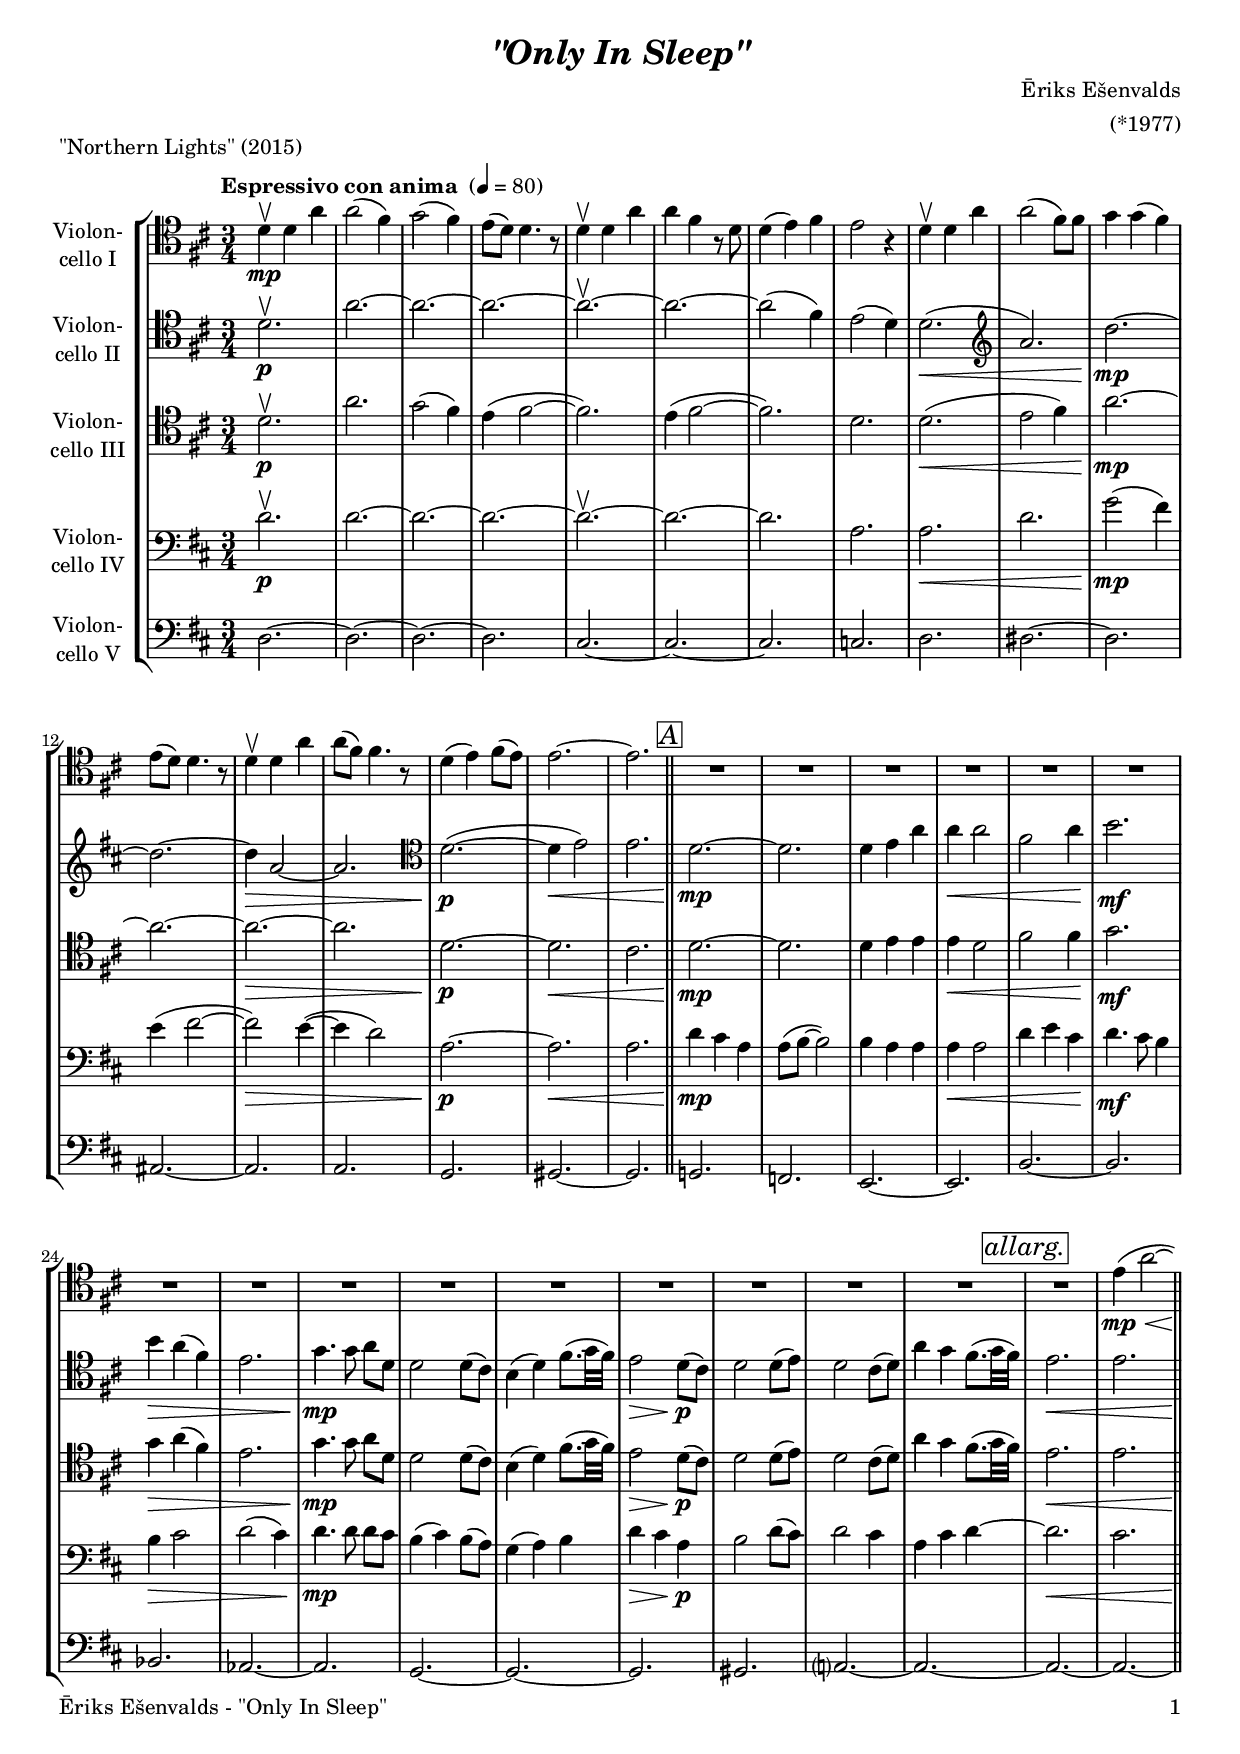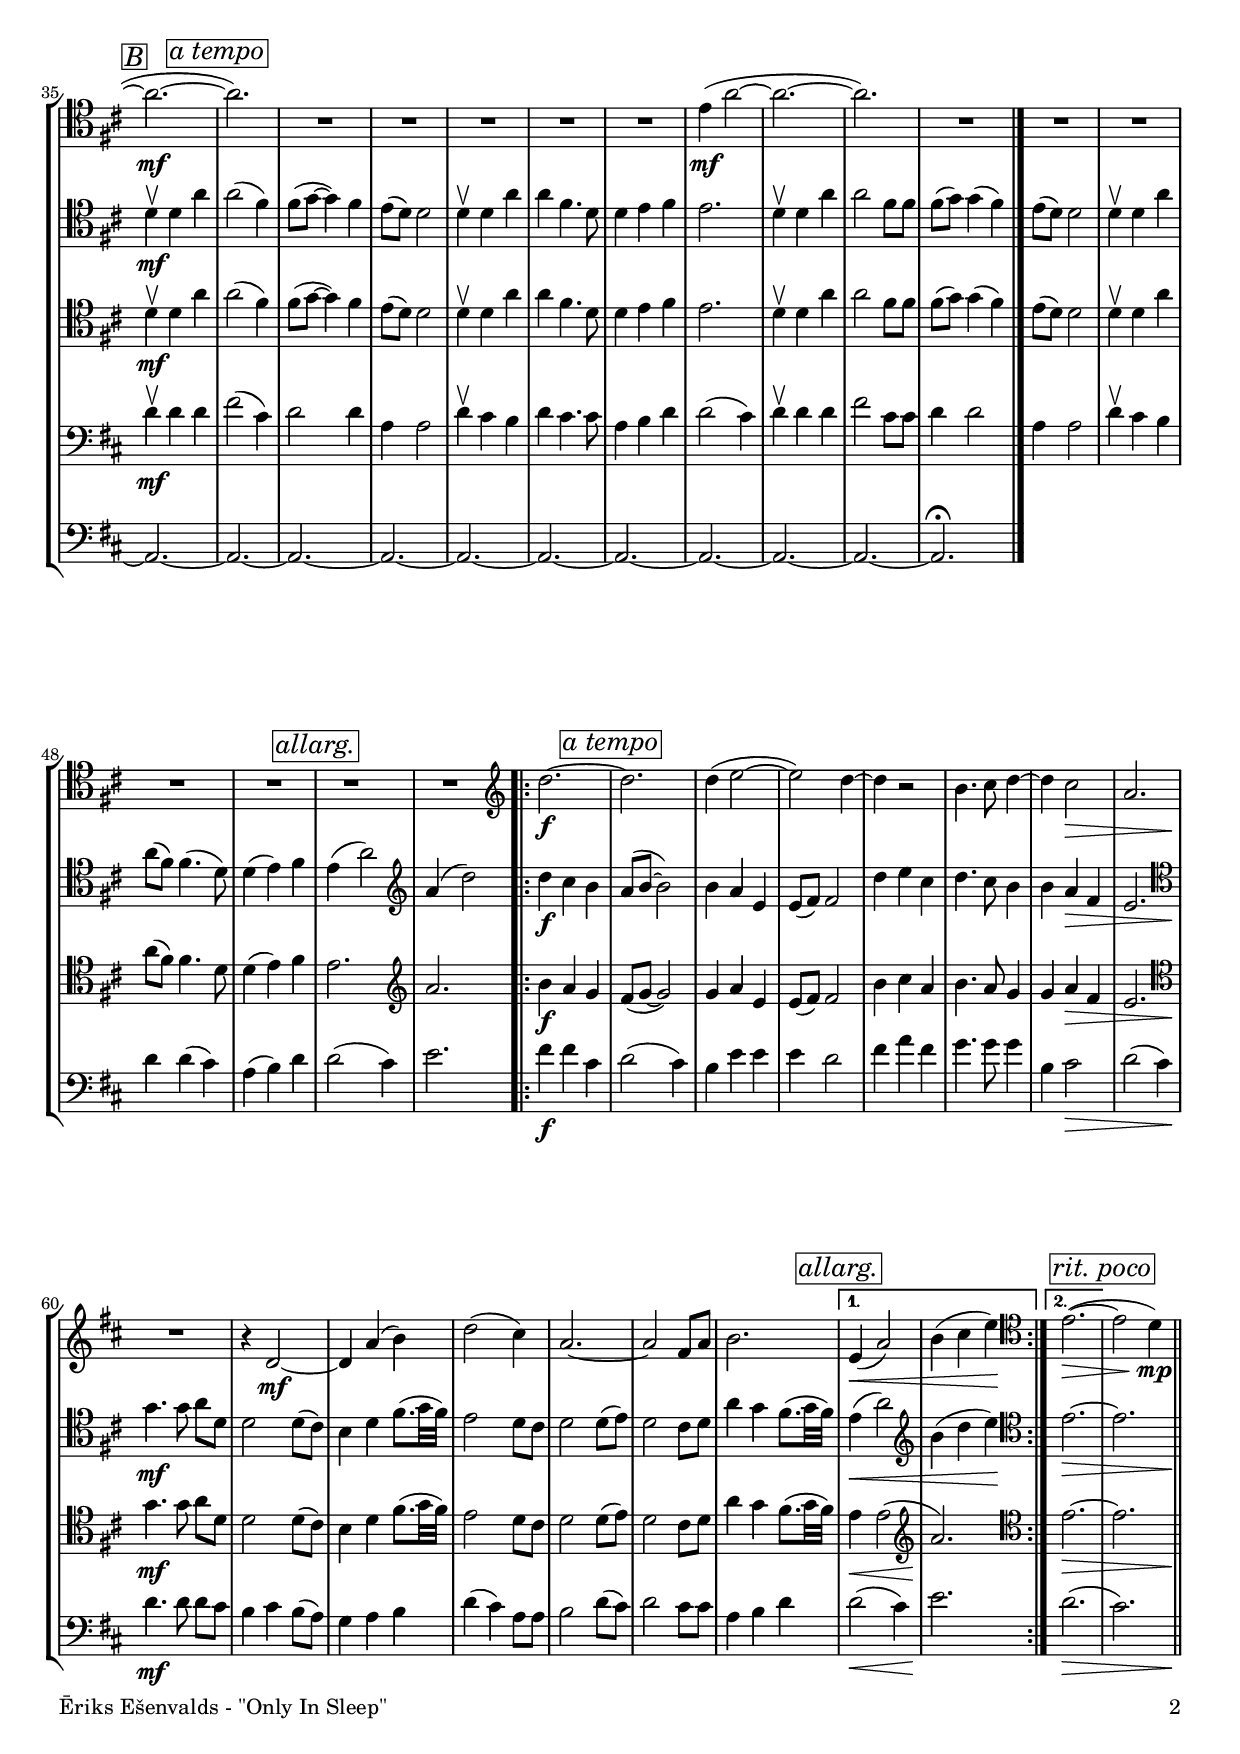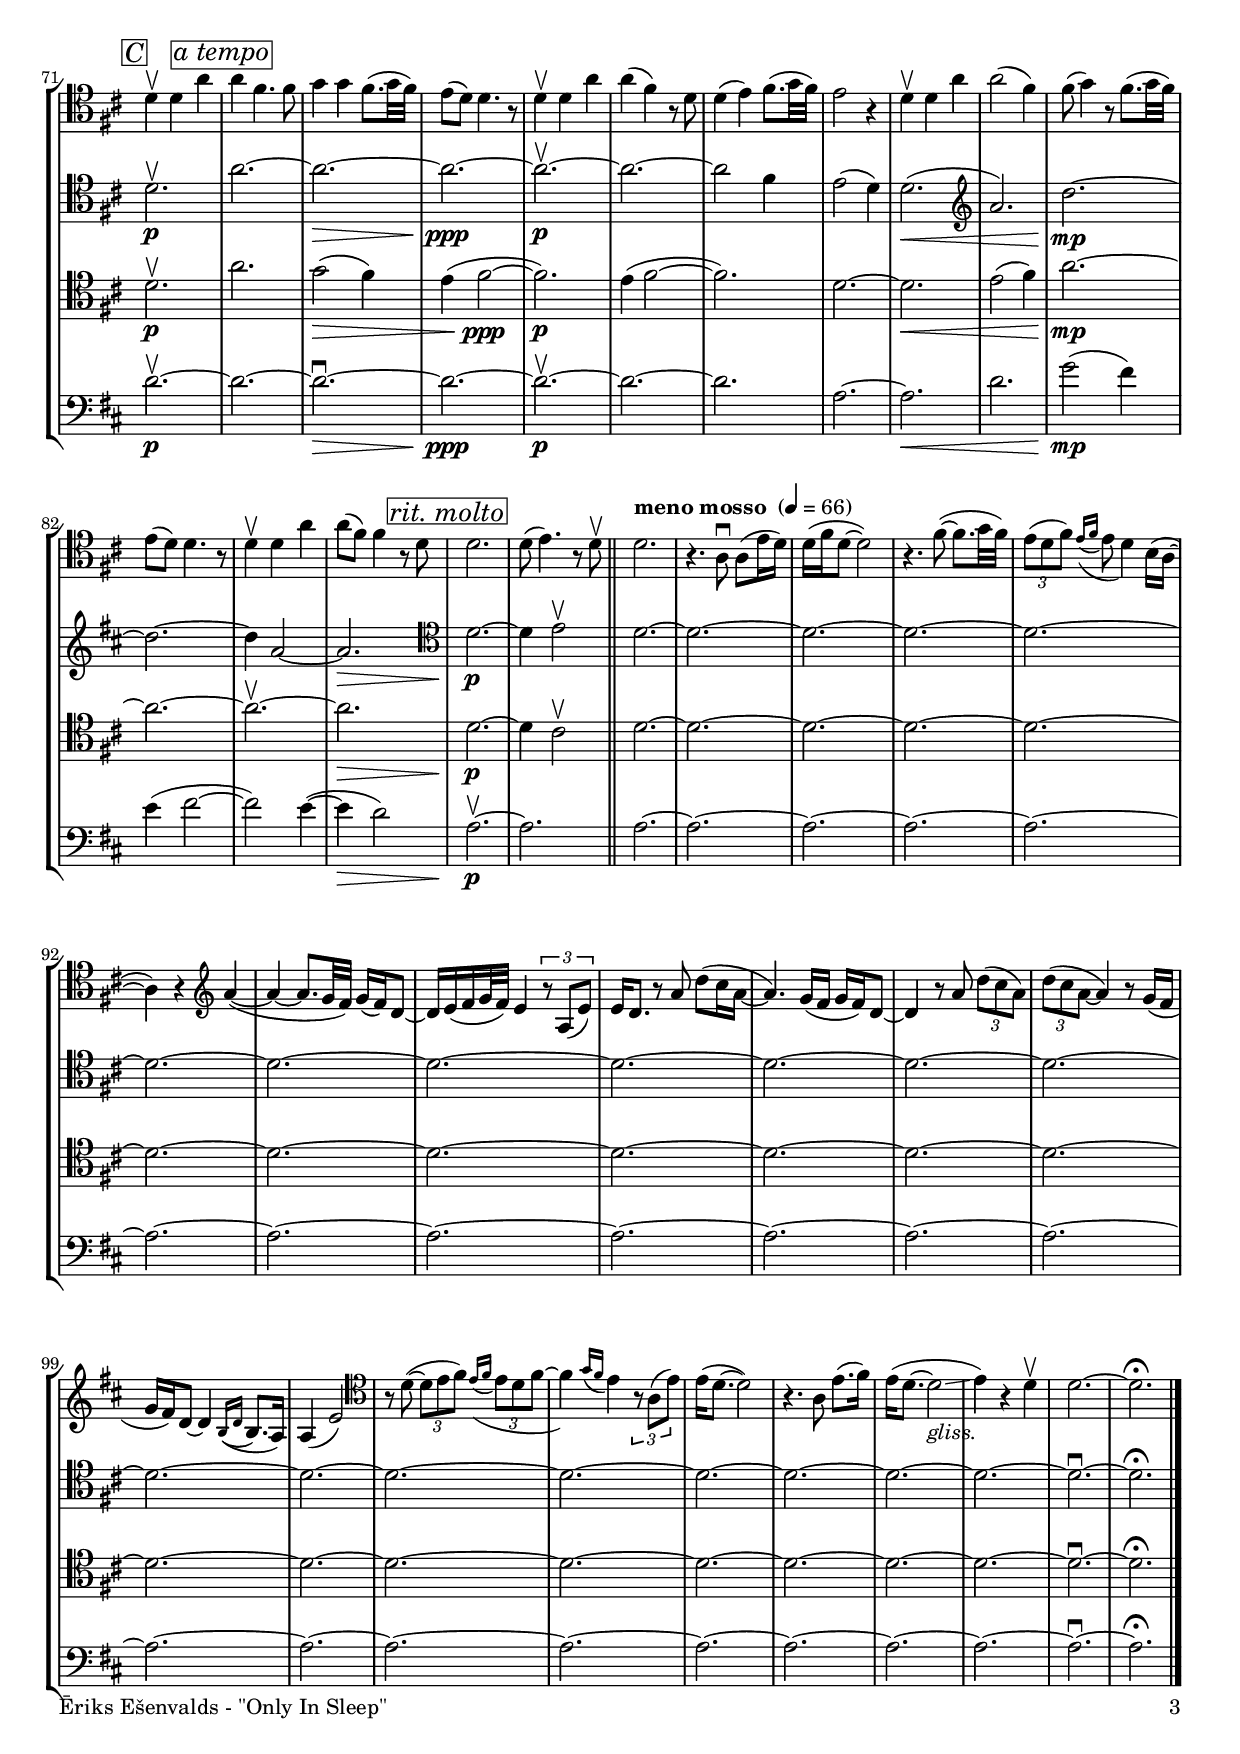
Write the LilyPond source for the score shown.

\version "2.24.1"
\include "deutsch.ly"

#(set-global-staff-size 18.5)

\header {
  title     = \markup \bold \italic "\"Only In Sleep\""
  composer  = "Ēriks Ešenvalds"
  arranger  = "(*1977)"
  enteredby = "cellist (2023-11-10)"
  piece     = "\"Northern Lights\" (2015)"
}

voiceconsts = {
  \key d \major
  \time 3/4
  \clef "bass"
%  \numericTimeSignature
  \compressEmptyMeasures
  % Set default beaming for all staves
  \set Timing.beamExceptions = #'()
  \set Timing.baseMoment     = #(ly:make-moment 1 4)
  \set Timing.beatStructure  = #'(1 1 1)
  \tempo "Espressivo con anima " 4=80
}

mist = "string ensemble 1"
mivl = "violin"
miba = "cello"
mipz = "pizzicato strings"

boxa = { \bar "||" \mark \markup \box \italic "A" }
boxb = { \bar "||" \mark \markup \box \italic "B" }
boxc = { \bar "||" \mark \markup \box \italic "C" }
boxd = { \bar "||" \tempo "meno mosso " 4=66 }

alla = \mark \markup \box \italic "allarg."
atem = \mark \markup \box \italic "a tempo"
glis = \markup \italic "gliss."
rimo = \mark \markup \box \italic "rit. molto"
ripo = \mark \markup \box \italic "rit. poco"
solo = \markup \italic "solo"

va = \relative c' {
  \voiceconsts
  \clef "tenor"

  d4\upbow\mp d a'
  a2( fis4)
  g2( fis4)
  e8( d) d4. r8
  d4\upbow d a'
  a fis r8 d
  d4( e) fis

  e2 r4
  d\upbow d a'
  a2( fis8) fis
  g4 g( fis)
  e8( d) d4. r8
  d4\upbow d a'
  a8( fis) fis4. r8

  d4( e) fis8( e)
  e2.~
  e \boxa
  R2.*15 \alla
  R2.
  e4(\mp\< a2~ \boxb
  a2.~\!\mf \atem

  a)
  R2.*5
  e4(\mf a2~
  a2.~
  a)
  R2.*5 \alla
  R2.*2
  \repeat volta 2 {
    \clef "treble"
    d2.~\f \atem
    d
    d4( e2~
    e) d4~
    d r2

    h4. cis8 d4~
    d cis2\>
    a2.
    R\!
    r4 d,2~\mf
    d4 a'( h)

    d2( cis4)
    a2.~
    a2 fis8 a
    h2. \alla
  }
  \alternative {
    { e,4(\< a2) | h4( cis e)\! }
    { \clef "tenor" e,2.(~\> }
  } \ripo
  e2 d4)\!\mp \boxc
  d\upbow d a' \atem
  a fis4. fis8
  g4 g fis8.( g32 fis)
  e8( d) d4. r8
  d4\upbow d a'
  a( fis) r8 d

  d4( e) fis8.( g32 fis)
  e2 r4
  d\upbow d a'
  a2( fis4)
  fis8( g4) r8 fis8.( g32 fis)
  e8( d) d4. r8
  d4\upbow d a'
  a8( fis) fis4 r8 d \rimo

  d2.
  d8( e4.) r8 d\upbow \boxd
  d2.
  r4. a8\downbow a( e'16 d)
  d( fis d8~ d2)
  r4. fis8(~ fis8. g32 fis)
  \tuplet 3/2 4 { e8( d fis) } \appoggiatura { e16( fis } e8 d4) h16( a~

  a4) r \clef "treble" a'(~
  a~ a8. g32 fis) g16( fis) d8~
  d16 e( fis g32 fis) e4 \tuplet 3/2 4 { r8 a,( e') }
  e16 d8. r8 a' d( cis16 a~
  a4.) g16( fis g fis) d8~

  d4 r8 a' \tuplet 3/2 4 { d( cis a) }
  \tuplet 3/2 4 { d( cis a~ } a4) r8 g16( fis
  g fis) d8~ d4 \appoggiatura { h16( d } h8. a16)
  a4( e'2) \clef "tenor"
  r8 d(~ \tuplet 3/2 4 { d e fis) } \appoggiatura { e16( fis } \tuplet 3/2 4 { e8 d fis~ }
  fis4) \appoggiatura { g16 fis } e4 \tuplet 3/2 4 { r8 a,( e') }

  e16( d8.~ d2)
  r4. a8 e'8.( fis16)
  e( d8.~ d2\glissando_\glis
  e4) r d\upbow
  d2.~
  d\fermata \bar "|."
}

vb = \relative c' {
  \voiceconsts
  \clef "tenor"

  d2.\upbow\p
  a'~
  a~
  a~
  a~\upbow
  a~
  a2( fis4)

  e2( d4)
  d2.(\< \clef "treble"
  a')
  d~\!\mp
  d~
  d4\> a2~
  a2. \clef "tenor"

  d,(~\!\p
  d4\< e2)
  e2. \boxa
  d~\!\mp
  d
  d4 e a
  a\< a2
  fis a4\!

  h2.\mf
  h4\> a( fis)
  e2.
  g4.\!\mp g8 a d,
  d2 d8( cis)
  h4( d) fis8.( g32 fis)

  e2\> d8(\!\p cis)
  d2 d8( e)
  d2 cis8( d)
  a'4 g fis8.( g32 fis) \alla
  e2.\<
  e \boxb
  d4\upbow\!\mf d a' \atem

  a2( fis4)
  fis8( g~ g4) fis
  e8( d) d2
  d4\upbow d a'
  a fis4. d8
  d4 e fis
  e2.

  d4\upbow d a'
  a2 fis8 fis
  fis( g) g4( fis)
  e8( d) d2
  d4\upbow d a'
  a8( fis) fis4.( d8)
  d4( e) fis \alla

  e( a2) \clef "treble"
  a4( d2)
  \repeat volta 2 {
    d4\f cis h \atem
    a8( h~ h2)
    h4 a e
    e8( fis) fis2
    d'4 e cis

    d4. cis8 h4
    h a\> fis
    e2. \clef "tenor"
    g4.\!\mf g8 a d,
    d2 d8( cis)
    h4 d fis8.( g32 fis)

    e2 d8 cis
    d2 d8( e)
    d2 cis8 d
    a'4 g fis8.( g32 fis) \alla
  }
  \alternative {
    { e4(\< a2) | \clef "treble" h4( d e)\! }
    { \clef "tenor" e,2.~ \> }
  } \ripo

  e \boxc
  d\!\upbow\p \atem
  a'~
  a~\>
  a~\!\ppp
  a~\upbow\p
  a~

  a2 fis4
  e2( d4)
  d2.(\< \clef "treble"
  a')
  d~\!\mp
  d~
  d4 a2~
  a2.\> \clef "tenor" \rimo
  d,~\!\p
  d4 e2\upbow \boxd
  d2.~
  d~
  d~
  d~
  d~
  
  d~
  d~
  d~
  d~
  d~
  
  d~
  d~
  d~
  d~
  d~
  d~
  
  d~
  d~
  d~
  d~
  d~\downbow
  d\fermata \bar "|."
}

vc = \relative c' {
  \voiceconsts
  \clef "tenor"

  d2.\upbow\p
  a'
  g2( fis4)
  e( fis2~
  fis2.)
  e4( fis2~
  fis2.)

  d
  d(\<
  e2 fis4)
  a2.~\mp
  a~
  a~\>
  a

  d,~\!\p
  d\<
  cis \boxa
  d~\!\mp
  d
  d4 e e
  e\< d2
  fis fis4\!

  g2.\mf
  g4\> a( fis)
  e2.
  g4.\!\mp g8 a d,
  d2 d8( cis)
  h4( d) fis8.( g32 fis)

  e2\> d8(\!\p cis)
  d2 d8( e)
  d2 cis8( d)
  a'4 g fis8.( g32 fis) \alla
  e2.\<
  e \boxb
  d4\!\upbow\mf d a'

  a2( fis4)
  fis8( g~ g4) fis
  e8( d) d2
  d4\upbow d a'
  a fis4. d8
  d4 e fis
  e2.

  d4\upbow d a'
  a2 fis8 fis
  fis( g) g4( fis)
  e8( d) d2
  d4\upbow d a'
  a8( fis) fis4. d8
  d4( e) fis \alla

  e2. \clef "treble"
  a
  \repeat volta 2 {
    h4\f a g \atem
    fis8( g~ g2)
    g4 a e
    e8( fis) fis2
    h4 cis a

    h4. a8 g4
    g a\> fis
    e2. \clef "tenor"
    g4.\!\mf g8 a d,
    d2 d8( cis)
    h4 d fis8.( g32 fis)

    e2 d8 cis
    d2 d8( e)
    d2 cis8 d
    a'4 g fis8.( g32 fis) \alla
  }
  \alternative {
    { e4\< e2( \clef "treble" | a2.)\! }
    { \clef "tenor" e2.~\> }
  } \ripo
  e \boxc
  d\!\upbow\p \atem
  a'
  g2(\> fis4)
  e( fis2~\!\ppp
  fis2.)\p
  e4( fis2~

  fis2.)
  d~
  d\<
  e2( fis4)
  a2.~\!\mp
  a~
  a~\upbow
  a\> \rimo

  d,~\!\p
  d4 cis2\upbow \boxd
  d2.~
  d~
  d~
  d~
  d~
  
  d~
  d~
  d~
  d~
  d~
  
  d~
  d~
  d~
  d~
  d~
  d~
  
  d~
  d~
  d~
  d~
  d~\downbow
  d\fermata \bar "|."
}

vd = \relative c' {
  \voiceconsts
  \clef "bass"

  d2.\upbow\p
  d~
  d~
  d~
  d~\upbow
  d~
  d

  a
  a\<
  d
  g2(\!\mp fis4)
  e( fis2~
  fis)\> e4(~
  e d2)

  a2.~\!\p
  a\<
  a \boxa
  d4\!\mp cis a
  a8( h~ h2)
  h4 a a
  a\< a2
  d4 e cis\!

  d4.\mf cis8 h4
  h\> cis2
  d( cis4)\!
  d4.\mp d8 d cis
  h4( cis) h8( a)
  g4( a) h

  d\> cis
  a\!\p
  h2 d8( cis)
  d2 cis4
  a cis d~ \alla
  d2.\<
  cis \boxb
  d4\!\upbow\mf d d \atem

  fis2( cis4)
  d2 d4
  a a2
  d4\upbow cis h
  d cis4. cis8
  a4 h d
  d2( cis4)

  d\upbow d d
  fis2 cis8 cis
  d4 d2
  a4 a2
  d4\upbow cis h
  d d( cis)
  a( h) d \alla

  d2( cis4)
  e2.
  \repeat volta 2 {
    fis4\f fis cis \atem
    d2( cis4)
    h e e
    e d2
    fis4 a fis

    g4. g8 g4
    h, cis2\>
    d( cis4)
    d4.\!\mf d8 d cis
    h4 cis h8( a)
    g4 a h

    d( cis) a8 a
    h2 d8( cis)
    d2 cis8 cis
    a4 h d \alla
  }
  \alternative {
    { d2(\< cis4) | e2.\! }
    { d(\> }
  } \ripo

  cis) \boxc
  d~\!\upbow\p
  d~
  d~\downbow\>
  d~\!\ppp
  d~\upbow\p
  d~

  d
  a~
  a\<
  d
  g2(\!\mp fis4)
  e( fis2~
  fis) e4(~
  e\> d2) \rimo

  a2.~\!\p\upbow
  a \boxd
  a~
  a~
  a~
  a~
  a~
  
  a~
  a~
  a~
  a~
  a~
  
  a~
  a~
  a~
  a~
  a~
  a~
  
  a~
  a~
  a~
  a~
  a~\downbow
  a\fermata \bar "|."
}

ve = \relative c {
  \voiceconsts
  \clef "bass"

  d2.~
  d~
  d~
  d
  cis~
  cis~
  cis
  c!
  d
  dis~
  dis
  ais~

  ais
  a
  g
  gis~
  gis
  g!
  f
  e~
  e
  h'~
  h

  b!
  as~
  as
  g~
  g~
  g
  gis
  a?~
  a~
  a~
  a~

  a~
  a~
  a~
  a~
  a~
  a~
  a~
  a~
  a~
  a~
  a\fermata \bar "|."
}


music = \new StaffGroup <<
      \new Staff {
	\set Staff.midiInstrument = \miba
	\set Staff.instrumentName = \markup \center-column { "Violon-" "cello I" }
	\transpose d d { \va }
      }

      \new Staff {
	\set Staff.midiInstrument = \miba
	\set Staff.instrumentName = \markup \center-column { "Violon-" "cello II" }
	\transpose d d { \vb }
      }

      \new Staff {
	\set Staff.midiInstrument = \miba
	\set Staff.instrumentName = \markup \center-column { "Violon-" "cello III" }
	\transpose d d { \vc }
      }

      \new Staff {
	\set Staff.midiInstrument = \miba
	\set Staff.instrumentName = \markup \center-column { "Violon-" "cello IV" }
	\transpose d d { \vd }
      }

      \new Staff {
	\set Staff.midiInstrument = \miba
	\set Staff.instrumentName = \markup \center-column { "Violon-" "cello V" }
	\transpose d d { \ve }
      }
>>

\book {
   \paper {
    print-page-number = ##t
    print-first-page-number = ##t
    ragged-last-bottom = ##f
    oddHeaderMarkup = \markup \null
    evenHeaderMarkup = \markup \null
    oddFooterMarkup = \markup {
      \fill-line {
        \if \should-print-page-number
        "Ēriks Ešenvalds - \"Only In Sleep\"" \fromproperty #'page:page-number-string
      }
    }
    evenFooterMarkup = \oddFooterMarkup
  } \score {
    \music
    \layout {}
  }

  \score {
    \unfoldRepeats \music

    \midi {
      \context {
        \Score
      }
    }
  }
}